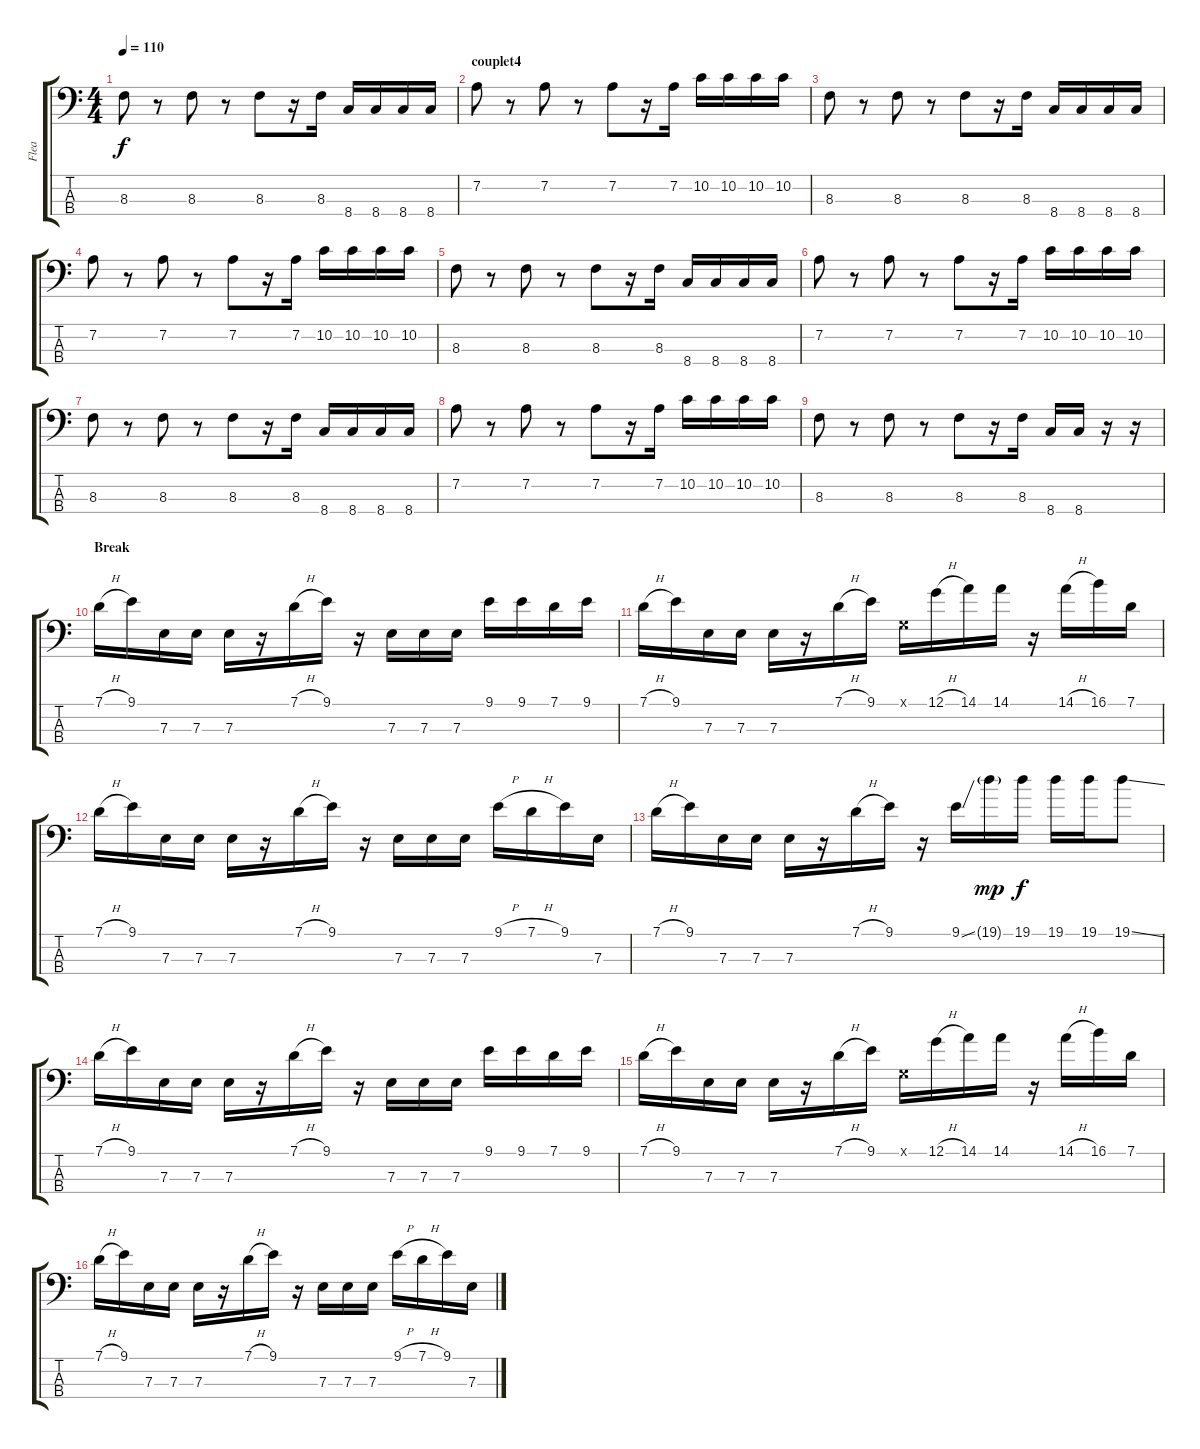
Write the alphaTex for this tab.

\track ("Flea" "Flea") {instrument electricbassfinger}
\staff {score tabs}
\tuning (G2 D2 A1 E1) {hide}
\ts (4 4)
\tempo 110
\clef f4
\ks c
8.3.8{dy f} r.8 8.3.8 r.8 8.3.8 r.16 8.3.16 8.4.16 8.4.16 8.4.16 8.4.16 |
\section ("" "couplet4")
7.2.8 r.8 7.2.8 r.8 7.2.8 r.16 7.2.16 10.2.16 10.2.16 10.2.16 10.2.16 |
8.3.8 r.8 8.3.8 r.8 8.3.8 r.16 8.3.16 8.4.16 8.4.16 8.4.16 8.4.16 |
7.2.8 r.8 7.2.8 r.8 7.2.8 r.16 7.2.16 10.2.16 10.2.16 10.2.16 10.2.16 |
8.3.8 r.8 8.3.8 r.8 8.3.8 r.16 8.3.16 8.4.16 8.4.16 8.4.16 8.4.16 |
7.2.8 r.8 7.2.8 r.8 7.2.8 r.16 7.2.16 10.2.16 10.2.16 10.2.16 10.2.16 |
8.3.8 r.8 8.3.8 r.8 8.3.8 r.16 8.3.16 8.4.16 8.4.16 8.4.16 8.4.16 |
7.2.8 r.8 7.2.8 r.8 7.2.8 r.16 7.2.16 10.2.16 10.2.16 10.2.16 10.2.16 |
8.3.8 r.8 8.3.8 r.8 8.3.8 r.16 8.3.16 8.4.16 8.4.16 r.16 r.16 |
\section ("" "Break")
7.1{h}.16{balance 0} 9.1.16 7.3.16 7.3.16 7.3.16 r.16 7.1{h}.16 9.1.16 r.16 7.3.16 7.3.16 7.3.16 9.1.16 9.1.16 7.1.16 9.1.16 |
7.1{h}.16 9.1.16 7.3.16 7.3.16 7.3.16 r.16 7.1{h}.16 9.1.16 0.1{x}.16 12.1{h}.16 14.1.16 14.1.16 r.16 14.1{h}.16 16.1.16 7.1.16 |
7.1{h}.16 9.1.16 7.3.16 7.3.16 7.3.16 r.16 7.1{h}.16 9.1.16 r.16 7.3.16 7.3.16 7.3.16 9.1{h}.16 7.1{h}.16 9.1.16 7.3.16 |
7.1{h}.16 9.1.16 7.3.16 7.3.16 7.3.16 r.16 7.1{h}.16 9.1.16 r.16 9.1{ss}.16 19.1{g}.16{dy mp} 19.1.16{dy f} 19.1.16 19.1.16 19.1{ss}.8 |
7.1{h}.16{balance 0} 9.1.16 7.3.16 7.3.16 7.3.16 r.16 7.1{h}.16 9.1.16 r.16 7.3.16 7.3.16 7.3.16 9.1.16 9.1.16 7.1.16 9.1.16 |
7.1{h}.16 9.1.16 7.3.16 7.3.16 7.3.16 r.16 7.1{h}.16 9.1.16 0.1{x}.16 12.1{h}.16 14.1.16 14.1.16 r.16 14.1{h}.16 16.1.16 7.1.16 |
7.1{h}.16 9.1.16 7.3.16 7.3.16 7.3.16 r.16 7.1{h}.16 9.1.16 r.16 7.3.16 7.3.16 7.3.16 9.1{h}.16 7.1{h}.16 9.1.16 7.3.16
